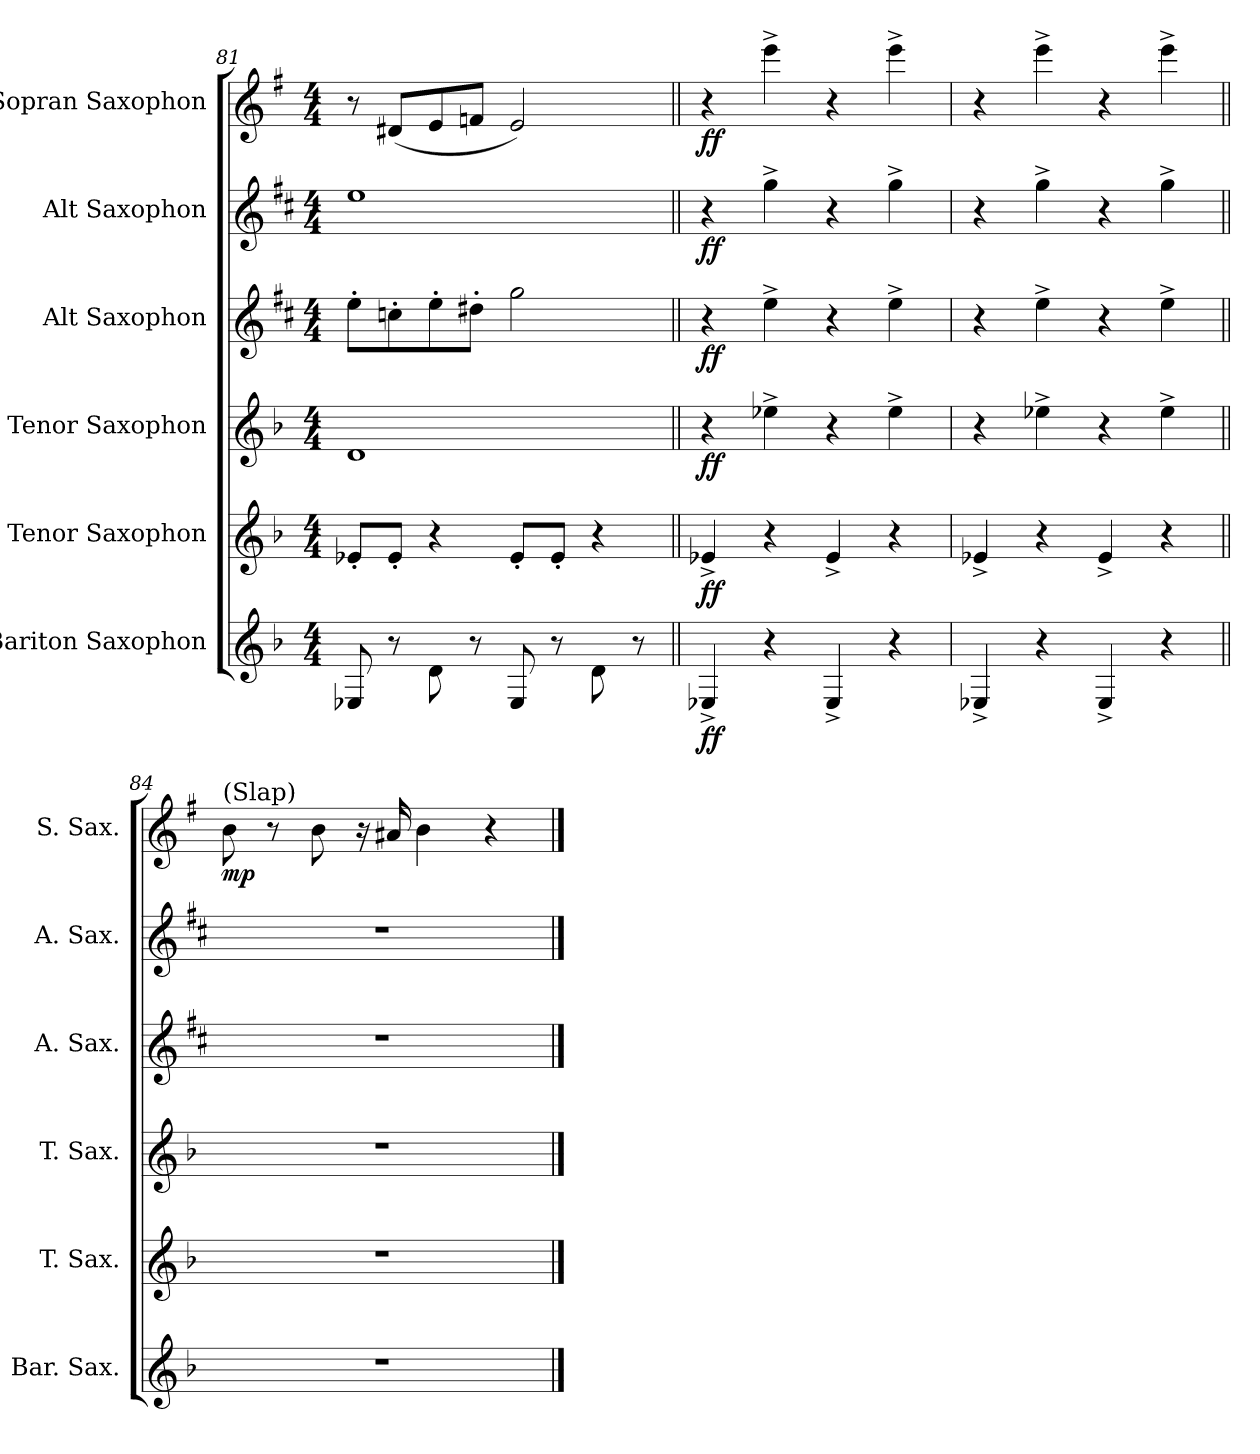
**kern	**dynam	**kern	**dynam	**kern	**dynam	**kern	**dynam	**kern	**dynam	**kern	**dynam
*part6	*part6	*part5	*part5	*part4	*part4	*part3	*part3	*part2	*part2	*part1	*part1
*staff6	*staff6	*staff5	*staff5	*staff4	*staff4	*staff3	*staff3	*staff2	*staff2	*staff1	*staff1
*I"Bariton Saxophon	*	*I"Tenor Saxophon	*	*I"Tenor Saxophon	*	*I"Alt Saxophon	*	*I"Alt Saxophon	*	*I"Sopran Saxophon	*
*I'Bar. Sax.	*	*I'T. Sax.	*	*I'T. Sax.	*	*I'A. Sax.	*	*I'A. Sax.	*	*I'S. Sax.	*
*clefG2	*	*clefG2	*	*clefG2	*	*clefG2	*	*clefG2	*	*clefG2	*
*ITrd12c21	*	*ITrd8c14	*	*ITrd8c14	*	*ITrd5c9	*	*ITrd5c9	*	*ITrd1c2	*
*k[b-]	*	*k[b-]	*	*k[b-]	*	*k[b-]	*	*k[b-]	*	*k[b-]	*
*M4/4	*	*M4/4	*	*M4/4	*	*M4/4	*	*M4/4	*	*M4/4	*
=81	=81	=81	=81	=81	=81	=81	=81	=81	=81	=81	=81
8EE-X/	.	8E-X'/L	.	1D	.	8g'\L	.	1g	.	8r	.
8r	.	8E-'/J	.	.	.	8e-X'\	.	.	.	(<8c#X/L	.
8D\	.	4r	.	.	.	8g'\	.	.	.	8d/	.
8r	.	.	.	.	.	8f#X'\J	.	.	.	8e-X/J	.
8EE-/	.	8E-'/L	.	.	.	2b-\	.	.	.	2d/)	.
8r	.	8E-'/J	.	.	.	.	.	.	.	.	.
8D\	.	4r	.	.	.	.	.	.	.	.	.
8r	.	.	.	.	.	.	.	.	.	.	.
=82||	=82||	=82||	=82||	=82||	=82||	=82||	=82||	=82||	=82||	=82||	=82||
!	!LO:DY:b	!	!LO:DY:b	!	!LO:DY:b	!	!LO:DY:b	!	!LO:DY:b	!	!LO:DY:b
4EE-X^/	ff	4E-X^/	ff	4r	ff	4r	ff	4r	ff	4r	ff
4r	.	4r	.	4e-X^\	.	4g^\	.	4b-^\	.	4ddd^\	.
4EE-^/	.	4E-^/	.	4r	.	4r	.	4r	.	4r	.
4r	.	4r	.	4e-^\	.	4g^\	.	4b-^\	.	4ddd^\	.
=83	=83	=83	=83	=83	=83	=83	=83	=83	=83	=83	=83
4EE-X^/	.	4E-X^/	.	4r	.	4r	.	4r	.	4r	.
4r	.	4r	.	4e-X^\	.	4g^\	.	4b-^\	.	4ddd^\	.
4EE-^/	.	4E-^/	.	4r	.	4r	.	4r	.	4r	.
4r	.	4r	.	4e-^\	.	4g^\	.	4b-^\	.	4ddd^\	.
!!LO:LB:g=z
=84||	=84||	=84||	=84||	=84||	=84||	=84||	=84||	=84||	=84||	=84||	=84||
!	!	!	!	!	!	!	!	!	!	!LO:TX:a:t=(Slap)	!
!	!	!	!	!	!	!	!	!	!	!	!LO:DY:b
1r	.	1r	.	1r	.	1r	.	1r	.	8a\	mp
.	.	.	.	.	.	.	.	.	.	8r	.
.	.	.	.	.	.	.	.	.	.	8a\	.
.	.	.	.	.	.	.	.	.	.	16r	.
.	.	.	.	.	.	.	.	.	.	16g#X/	.
.	.	.	.	.	.	.	.	.	.	4a\	.
.	.	.	.	.	.	.	.	.	.	4r	.
==	==	==	==	==	==	==	==	==	==	==	==
*-	*-	*-	*-	*-	*-	*-	*-	*-	*-	*-	*-
